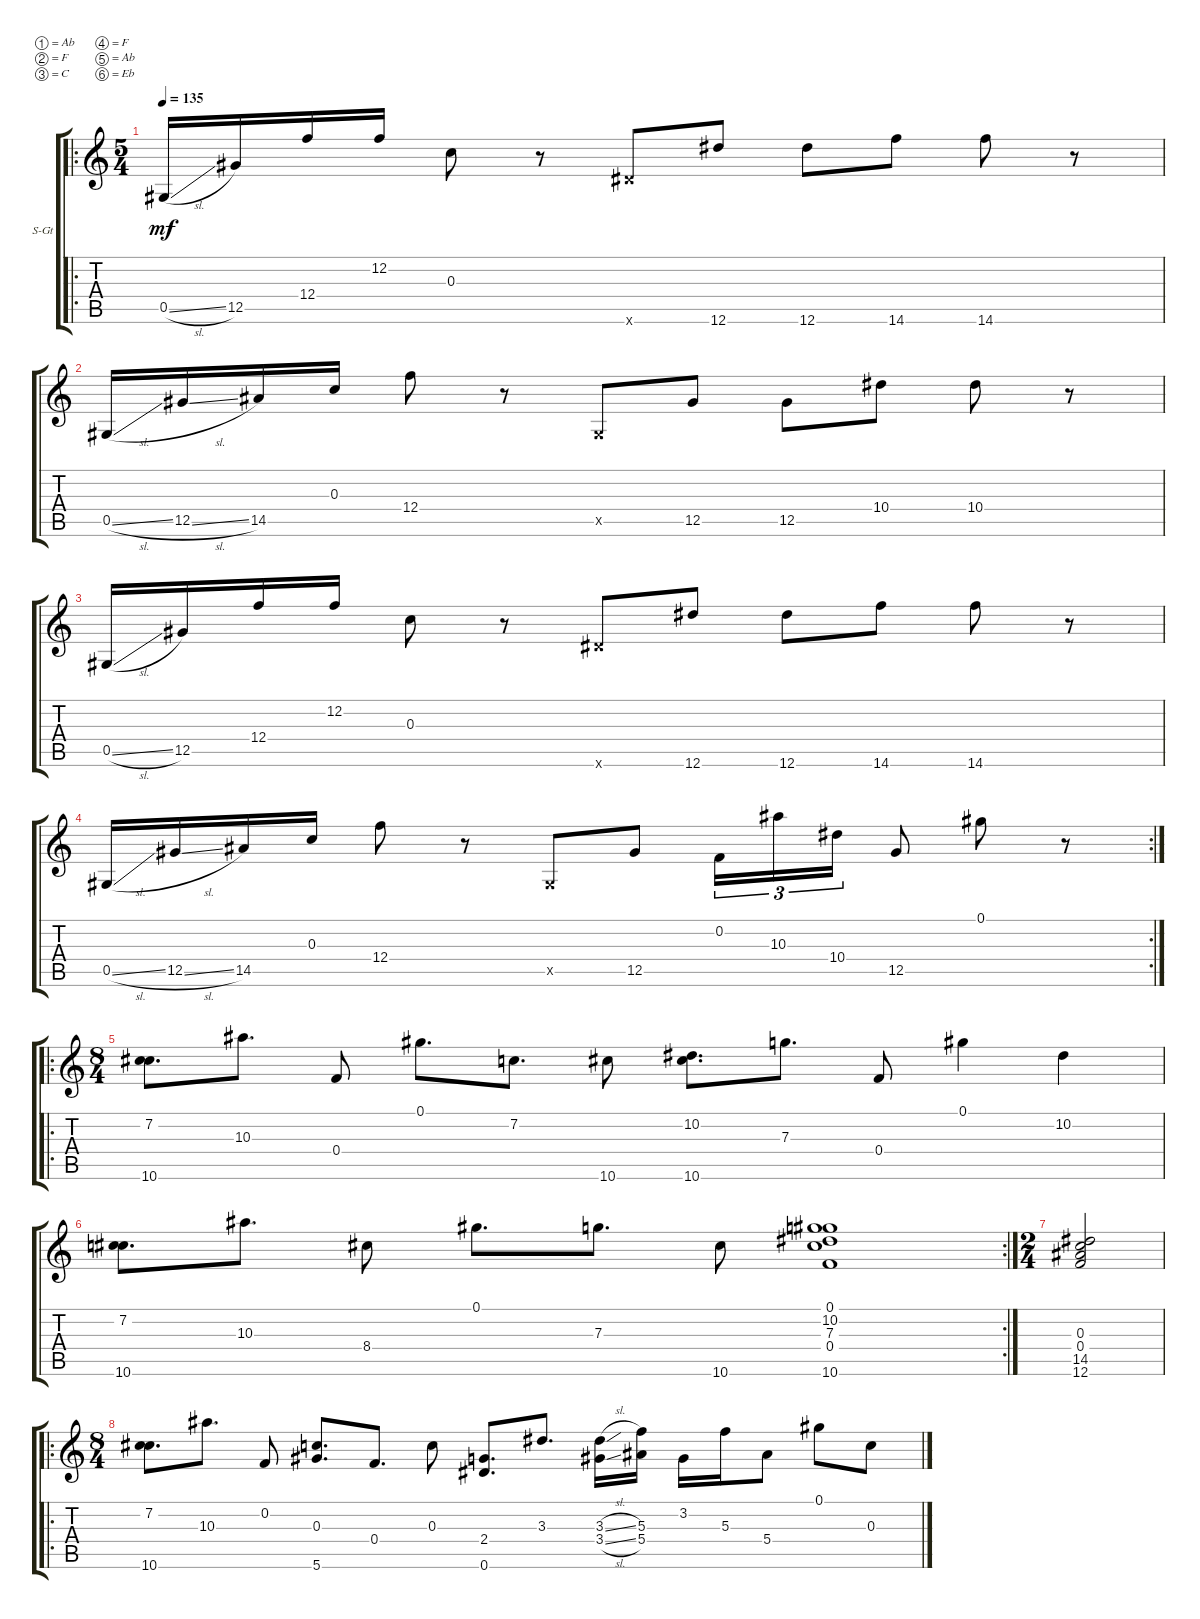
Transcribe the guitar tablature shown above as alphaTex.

\defaultSystemsLayout 4
\bracketExtendMode groupsimilarinstruments
\firstSystemTrackNameOrientation horizontal
\otherSystemsTrackNameOrientation horizontal
\track ("Steel Guitar" "S-Gt") {instrument acousticguitarsteel}
\staff {score tabs}
\tuning (Ab4 F3 C4 F3 Ab2 Eb3)
\ro
\ts (5 4)
\tempo 135
\clef g2
\ks c
0.5{sl}.16{dy mf} 12.5.16 12.4.16 12.2.16 0.3.8 r.8 0.6{x}.8 12.6.8 12.6.8 14.6.8 14.6.8 r.8 |
0.5{sl}.16 12.5{sl}.16 14.5.16 0.3.16 12.4.8 r.8 0.5{x}.8 12.5.8 12.5.8 10.4.8 10.4.8 r.8 |
0.5{sl}.16 12.5.16 12.4.16 12.2.16 0.3.8 r.8 0.6{x}.8 12.6.8 12.6.8 14.6.8 14.6.8 r.8 |
\rc 2
0.5{sl}.16 12.5{sl}.16 14.5.16 0.3.16 12.4.8 r.8 0.5{x}.8 12.5.8 0.2.16{tu (3 2)} 10.3.16{tu (3 2)} 10.4.16{tu (3 2)} 12.5.8 0.1.8 r.8 |
\ro
\ts (8 4)
(7.2 10.6).8{d} 10.3.8{d} 0.4.8 0.1.8{d} 7.2.8{d} 10.6.8 (10.6 10.2).8{d} 7.3.8{d} 0.4.8 0.1.4 10.2.4 |
\rc 2
(10.6 7.2).8{d} 10.3.8{d} 8.4.8 0.1.8{d} 7.3.8{d} 10.6.8 (10.6 0.1 10.2 7.3 0.4).1 |
\ts (2 4)
(12.6 14.5 0.4 0.3).2 |
\ro
\ts (8 4)
(7.2 10.6).8{d} 10.3.8{d} 0.2.8 (0.3 5.6).8{d} 0.4.8{d} 0.3.8 (2.4 0.6).8{d} 3.3.8{d} (3.4{sl} 3.3{sl}).16 (5.4 5.3).16 3.2.16 5.3.16 5.4.8 0.1.8 0.3.8
